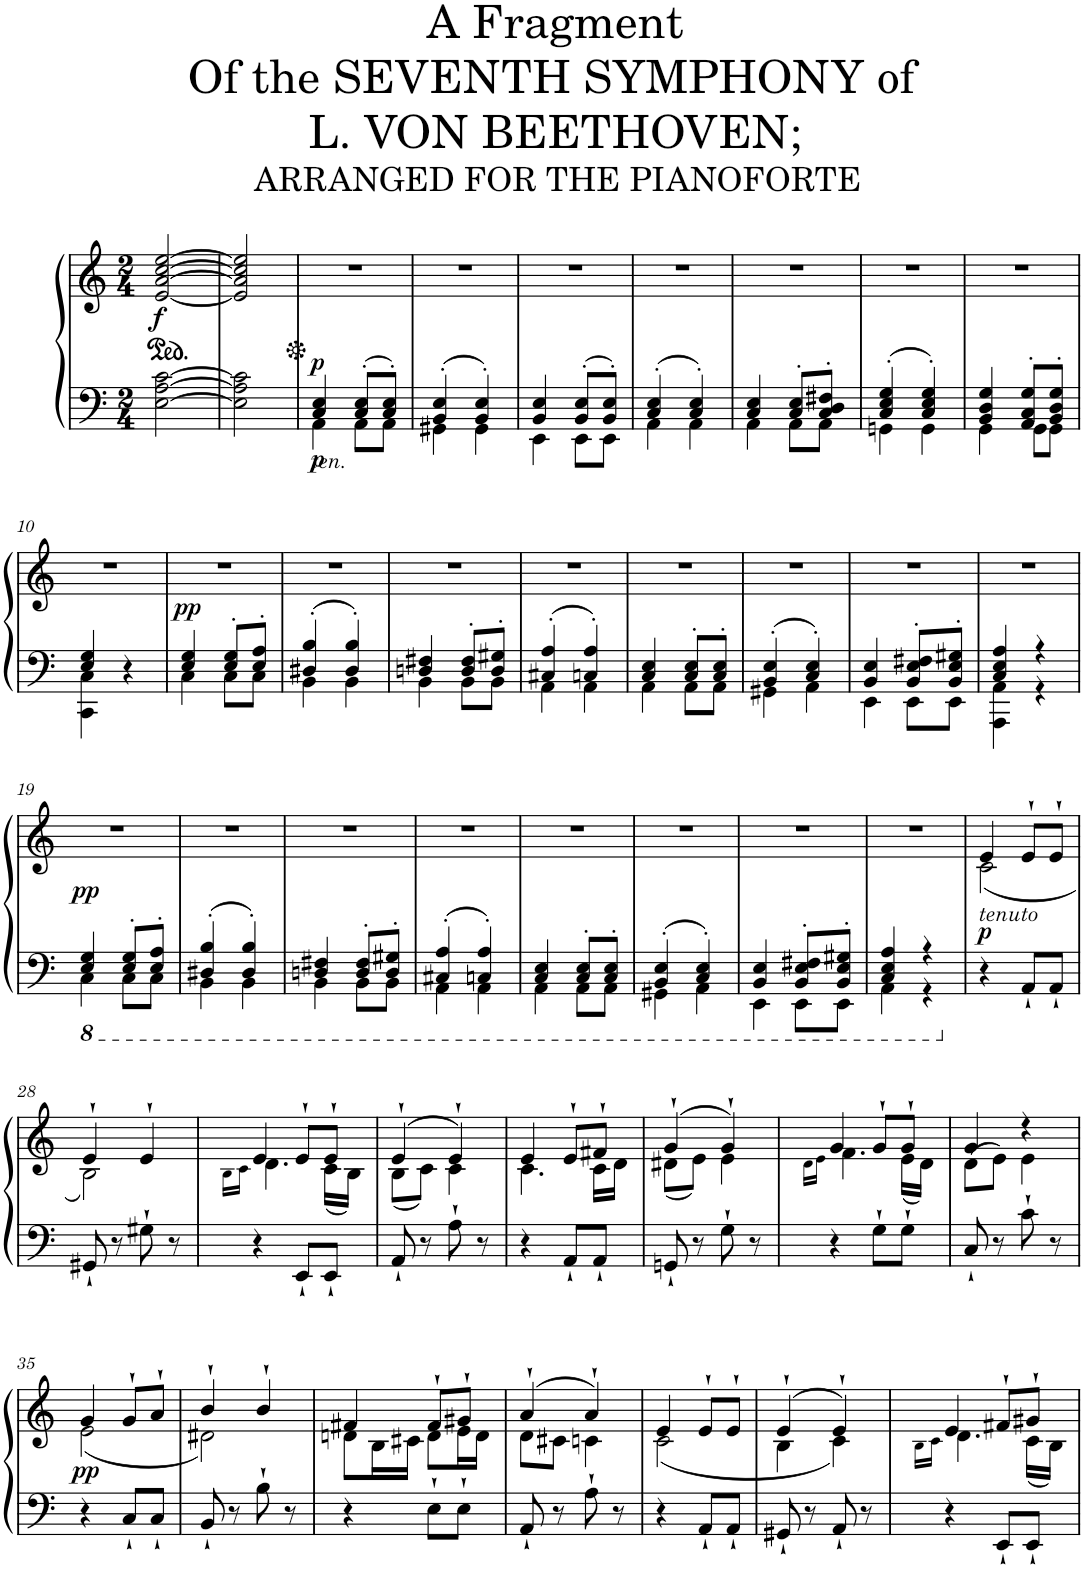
**kern	**kern	**dynam
*part1	*part1	*part1
*staff2	*staff1	*staff1/2
*I"Piano	*	*
*I'Pno.	*	*
*clefF4	*clefG2	*
*k[]	*k[]	*
*M2/4	*M2/4	*
=1	=1	=1
!	!	!LO:DY:b
[>2E\ [2A\ [2c\	[2e/ [>2a/ [>2cc/ [2ee/	f
=2	=2	=2
2E\] 2A\] 2c\]	2e/] 2a/] 2cc/] 2ee/]	.
=3	=3	=3
*^	*	*
!LO:TX:b:i:t=ten.	!	!	!
!	!	!	!LO:DY:a=2
!	!	!	!LO:DY:n=1:b=2
4C/ 4E/	4AA\	2r	p p
8C/' 8E/'L	8AA\L	.	.
8C/' 8E/'J	8AA\J	.	.
=4	=4	=4	=4
4BB/' 4E/'	4GG#X\	2r	.
4BB/' 4E/'	4GG#\	.	.
=5	=5	=5	=5
4BB/ 4E/	4EE\	2r	.
8BB/' 8E/'L	8EE\L	.	.
8BB/' 8E/'J	8EE\J	.	.
=6	=6	=6	=6
4C/' 4E/'	4AA\	2r	.
4C/' 4E/'	4AA\	.	.
=7	=7	=7	=7
4C/ 4E/	4AA\	2r	.
8C/' 8E/'L	8AA\L	.	.
8C/' 8D/' 8F#X/'J	8AA\J	.	.
=8	=8	=8	=8
4C/' 4E/' 4G/'	4GGn\	2r	.
4C/' 4E/' 4G/'	4GG\	.	.
=9	=9	=9	=9
4BB/ 4D/ 4G/	4GG\	2r	.
8AA/' 8C/' 8G/'L	8GG\L	.	.
8BB/' 8D/' 8G/'J	8GG\J	.	.
!!LO:LB:g=z
=10	=10	=10	=10
4E/ 4G/	4CC\ 4C\	2r	.
4r	4ryy	.	.
=11	=11	=11	=11
!	!	!	!LO:DY:a=2
4E/ 4G/	4C\	2r	pp
8E/' 8G/'L	8C\L	.	.
8E/' 8A/'J	8C\J	.	.
=12	=12	=12	=12
4D#X/' 4B/'	4BB\	2r	.
4D#/' 4B/'	4BB\	.	.
=13	=13	=13	=13
4Dn/ 4F#X/	4BB\	2r	.
8D/' 8F#/'L	8BB\L	.	.
8D/' 8G#X/'J	8BB\J	.	.
=14	=14	=14	=14
4C#X/' 4A/'	4AA\	2r	.
4Cn/' 4A/'	4AA\	.	.
=15	=15	=15	=15
4C/ 4E/	4AA\	2r	.
8C/' 8E/'L	8AA\L	.	.
8C/' 8E/'J	8AA\J	.	.
=16	=16	=16	=16
4BB/' 4E/'	4GG#X\	2r	.
4C/' 4E/'	4AA\	.	.
=17	=17	=17	=17
4BB/ 4E/	4EE\	2r	.
8BB/' 8E/' 8F#X/'L	8EE\L	.	.
8BB/' 8E/' 8G#X/'J	8EE\J	.	.
=18	=18	=18	=18
4C/ 4E/ 4A/	4AAA\ 4AA\	2r	.
4r	4r	.	.
!!LO:LB:g=z
=19	=19	=19	=19
*8ba	*	*	*
!	!	!	!LO:DY:a=2
4EE/ 4GG/	4CC\	2r	pp
8EE/' 8GG/'L	8CC\L	.	.
8EE/' 8AA/'J	8CC\J	.	.
=20	=20	=20	=20
4DD#X/' 4BB/'	4BBB\	2r	.
4DD#/' 4BB/'	4BBB\	.	.
=21	=21	=21	=21
4DDn/ 4FF#X/	4BBB\	2r	.
8DD/' 8FF#/'L	8BBB\L	.	.
8DD/' 8GG#X/'J	8BBB\J	.	.
=22	=22	=22	=22
4CC#X/' 4AA/'	4AAA\	2r	.
4CCn/' 4AA/'	4AAA\	.	.
=23	=23	=23	=23
4CC/ 4EE/	4AAA\	2r	.
8CC/' 8EE/'L	8AAA\L	.	.
8CC/' 8EE/'J	8AAA\J	.	.
=24	=24	=24	=24
4BBB/' 4EE/'	4GGG#X\	2r	.
4CC/' 4EE/'	4AAA\	.	.
=25	=25	=25	=25
4BBB/ 4EE/	4EEE\	2r	.
8BBB/' 8EE/' 8FF#X/'L	8EEE\L	.	.
8BBB/' 8EE/' 8GG#X/'J	8EEE\J	.	.
=26	=26	=26	=26
4CC/ 4EE/ 4AA/	4AAA\	2r	.
4r	4r	.	.
*v	*v	*	*
=27	=27	=27
*X8ba	*	*
*^	*^	*
!	!	!LO:TX:b:i:t=tenuto	!	!
!	!	!	!	!LO:DY:a=2
*v	*v	*	*	*
4r	4e/	(2c\	p
8AA`/L	8e`/L	.	.
8AA`/J	8e`/J	.	.
!!LO:LB:g=z	!!
=28	=28	=28	=28
8GG#X`/	4e`/	2B\)	.
8r	.	.	.
8G#X`\	4e`/	.	.
8r	.	.	.
=29	=29	=29	=29
.	.	16qB\LL	.
.	.	16qc\JJ	.
4r	4e/	4.d\	.
8EE`/L	8e`/L	.	.
8EE`/J	8e`/J	(16c\LL	.
.	.	16B\JJ)	.
=30	=30	=30	=30
8AA`/	(4e`/	(8B\L	.
8r	.	8c\J)	.
8A`\	4e`/)	4c\	.
8r	.	.	.
=31	=31	=31	=31
4r	4e/	4.c\	.
8AA`/L	8e`/L	.	.
8AA`/J	8f#X`/J	16c\LL	.
.	.	16d\JJ	.
=32	=32	=32	=32
8GGn`/	(4g`/	(8d#X\L	.
8r	.	8e\J)	.
8G`\	4g`/)	4e\	.
8r	.	.	.
=33	=33	=33	=33
.	.	16qd\LL	.
.	.	16qe\JJ	.
4r	4g/	4.f\	.
8G`\L	8g`/L	.	.
8G`\J	8g`/J	(16e\LL	.
.	.	16d\JJ)	.
=34	=34	=34	=34
8C`/	4g/	(>8d\L	.
8r	.	8e\J)	.
8c`\	4r	4e\	.
8r	.	.	.
!!LO:LB:g=z	!!
=35	=35	=35	=35
!	!	!	!LO:DY:b
4r	4g/	(2e\	pp
8C`/L	8g`/L	.	.
8C`/J	8a`/J	.	.
=36	=36	=36	=36
8BB`/	4b`/	2d#X\)	.
8r	.	.	.
8B`\	4b`/	.	.
8r	.	.	.
=37	=37	=37	=37
4r	4f#X/	8dn\L	.
.	.	16B\L	.
.	.	16c#X\JJ	.
8E`\L	8f#`/L	8d\L	.
8E`\J	8g#X`/J	16e\L	.
.	.	16d\JJ	.
=38	=38	=38	=38
8AA`/	(4a`/	8d\L	.
8r	.	8c#X\J	.
8A`\	4a`/)	4cn\	.
8r	.	.	.
=39	=39	=39	=39
4r	4e/	(2c\	.
8AA`/L	8e`/L	.	.
8AA`/J	8e`/J	.	.
=40	=40	=40	=40
8GG#X`/	(4e`/	4B\	.
8r	.	.	.
8AA`/	4e`/)	4c\)	.
8r	.	.	.
=41	=41	=41	=41
.	.	16qB\LL	.
.	.	16qc\JJ	.
4r	4e/	4.d\	.
8EE`/L	8f#X`/L	.	.
8EE`/J	8g#X`/J	(16c\LL	.
.	.	16B\JJ)	.
*	*v	*v	*
=	=	=
*-	*-	*-
